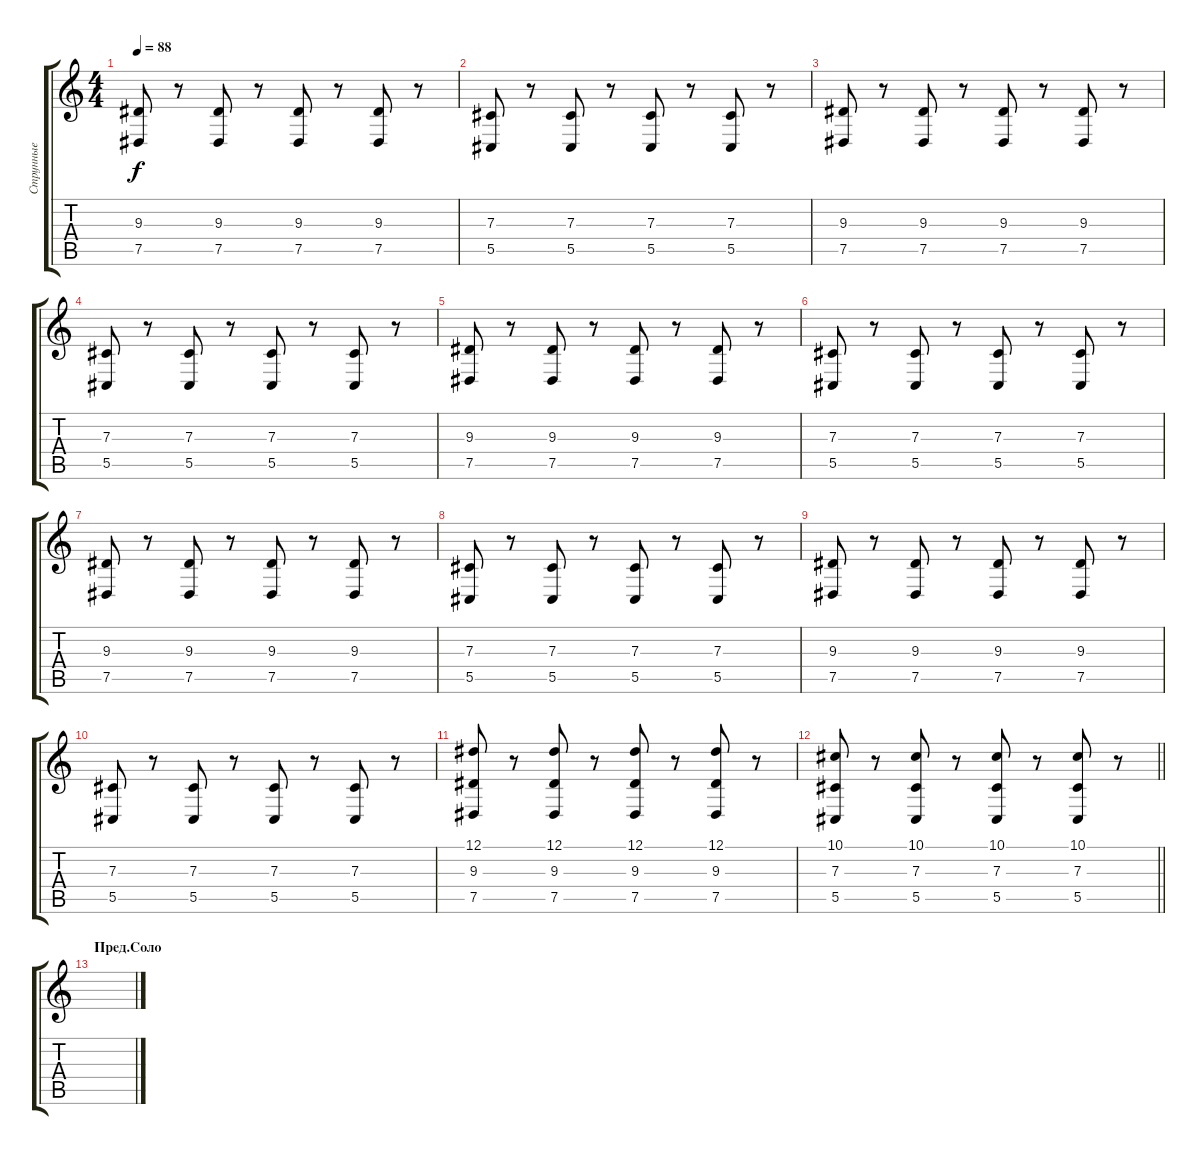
\track ("Струнные" "Струнные") {instrument pizzicatostrings}
\staff {score tabs}
\tuning (Eb4 Bb3 Gb3 Db3 Ab2 Eb2) {hide}
\ts (4 4)
\tempo 88
\clef g2
\ks c
(9.3 7.5).8{dy f} r.8 (9.3 7.5).8 r.8 (9.3 7.5).8 r.8 (9.3 7.5).8 r.8 |
(7.3 5.5).8 r.8 (7.3 5.5).8 r.8 (7.3 5.5).8 r.8 (7.3 5.5).8 r.8 |
(9.3 7.5).8 r.8 (9.3 7.5).8 r.8 (9.3 7.5).8 r.8 (9.3 7.5).8 r.8 |
(7.3 5.5).8 r.8 (7.3 5.5).8 r.8 (7.3 5.5).8 r.8 (7.3 5.5).8 r.8 |
(9.3 7.5).8 r.8 (9.3 7.5).8 r.8 (9.3 7.5).8 r.8 (9.3 7.5).8 r.8 |
(7.3 5.5).8 r.8 (7.3 5.5).8 r.8 (7.3 5.5).8 r.8 (7.3 5.5).8 r.8 |
(9.3 7.5).8 r.8 (9.3 7.5).8 r.8 (9.3 7.5).8 r.8 (9.3 7.5).8 r.8 |
(7.3 5.5).8 r.8 (7.3 5.5).8 r.8 (7.3 5.5).8 r.8 (7.3 5.5).8 r.8 |
(9.3 7.5).8 r.8 (9.3 7.5).8 r.8 (9.3 7.5).8 r.8 (9.3 7.5).8 r.8 |
(7.3 5.5).8 r.8 (7.3 5.5).8 r.8 (7.3 5.5).8 r.8 (7.3 5.5).8 r.8 |
(12.1 9.3 7.5).8 r.8 (12.1 9.3 7.5).8 r.8 (12.1 9.3 7.5).8 r.8 (12.1 9.3 7.5).8 r.8 |
\barLineRight lightlight
(10.1 7.3 5.5).8 r.8 (10.1 7.3 5.5).8 r.8 (10.1 7.3 5.5).8 r.8 (10.1 7.3 5.5).8 r.8 |
\section ("" "Пред.Соло")
